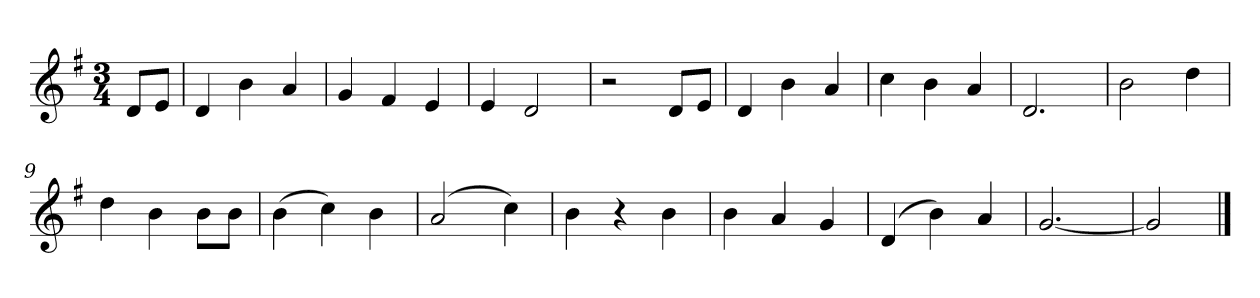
**kern
*part1
*staff1
*k[f#]
*M3/4
*MM108
=
8dL
8eJ
=1
4d
4b
4a
=2
4g
4f#
4e
=3
4e
2d
=4
2r
8dL
8eJ
=5
4d
4b
4a
=6
4cc
4b
4a
=7
2.d
=8
2b
4dd
=9
4dd
4b
8bL
8bJ
=10
(4b
4cc)
4b
=11
(2a
4cc)
=12
4b
4r
4b
=13
4b
4a
4g
=14
(4d
4b)
4a
=15
[2.g
=16
2g]
==
*-
